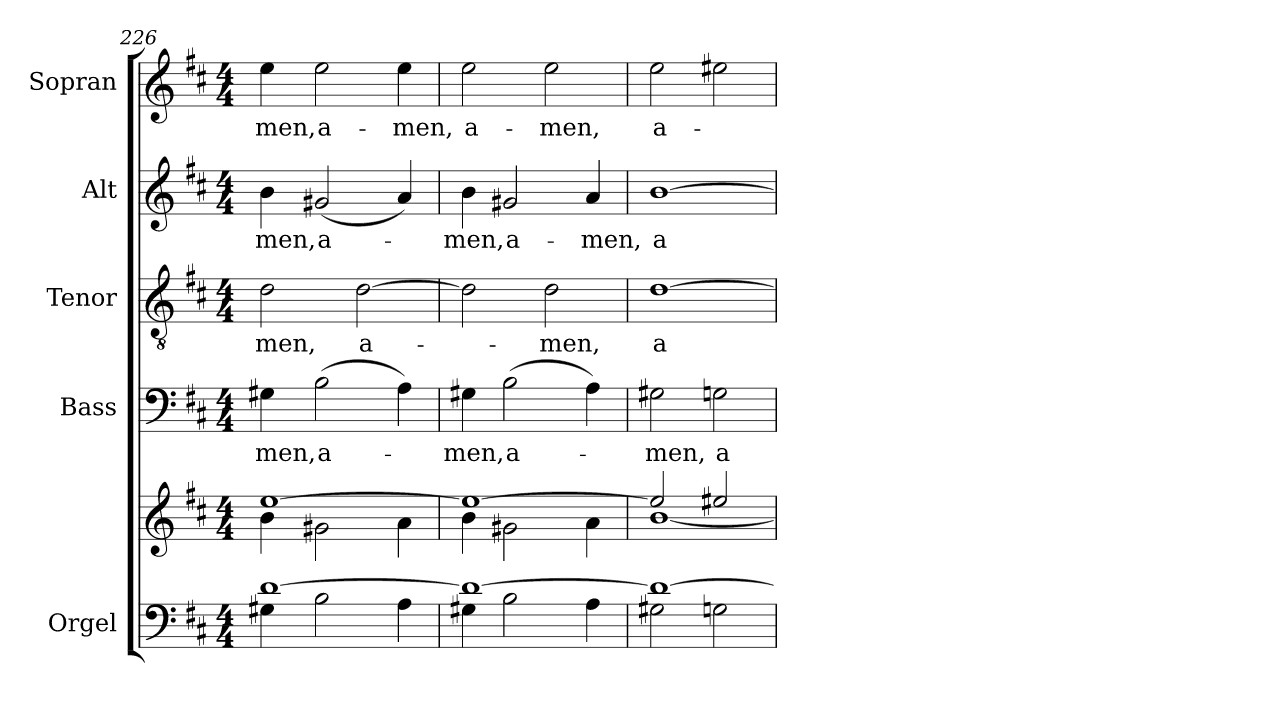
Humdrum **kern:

**kern	**kern	**kern	**text	**kern	**text	**kern	**text	**kern	**text
*part5	*part5	*part4	*part4	*part3	*part3	*part2	*part2	*part1	*part1
*staff6	*staff5	*staff4	*staff4	*staff3	*staff3	*staff2	*staff2	*staff1	*staff1
*I"Orgel	*	*I"Bass	*	*I"Tenor	*	*I"Alt	*	*I"Sopran	*
*I'Org.	*	*I'B	*	*I'T	*	*I'A	*	*I'S	*
*clefF4	*clefG2	*clefF4	*	*clefGv2	*	*clefG2	*	*clefG2	*
*k[f#c#]	*k[f#c#]	*k[f#c#]	*	*k[f#c#]	*	*k[f#c#]	*	*k[f#c#]	*
*D:	*D:	*D:	*	*D:	*	*D:	*	*D:	*
*M4/4	*M4/4	*M4/4	*	*M4/4	*	*M4/4	*	*M4/4	*
=226	=226	=226	=226	=226	=226	=226	=226	=226	=226
*^	*^	*	*	*	*	*	*	*	*
!	!	!	!	!	!LO:LY:b	!	!LO:LY:b	!	!LO:LY:b	!	!LO:LY:b
[>1d	4G#X\	[>1ee	4b\	4G#X\	-men,	2d\	-men,	4b\	-men,	4ee\	-men,
!	!	!	!	!	!LO:LY:b	!	!	!	!LO:LY:b	!	!LO:LY:b
.	2B\	.	2g#X\	(>2B\	a-	.	.	(<2g#X/	a-	2ee\	a-
!	!	!	!	!	!	!	!LO:LY:b	!	!	!	!
.	.	.	.	.	.	[2d\	a-	.	.	.	.
!	!	!	!	!	!	!	!	!	!	!	!LO:LY:b
.	4A\	.	4a\	4A\)	.	.	.	4a/)	.	4ee\	-men,
=227	=227	=227	=227	=227	=227	=227	=227	=227	=227	=227	=227
!	!	!	!	!	!LO:LY:b	!	!	!	!LO:LY:b	!	!LO:LY:b
1d_	4G#X\	1ee_	4b\	4G#X\	-men,	2d\]	.	4b\	-men,	2ee\	a-
!	!	!	!	!	!LO:LY:b	!	!	!	!LO:LY:b	!	!
.	2B\	.	2g#X\	(>2B\	a-	.	.	2g#X/	a-	.	.
!	!	!	!	!	!	!	!LO:LY:b	!	!	!	!LO:LY:b
.	.	.	.	.	.	2d\	-men,	.	.	2ee\	-men,
!	!	!	!	!	!	!	!	!	!LO:LY:b	!	!
.	4A\	.	4a\	4A\)	.	.	.	4a/	-men,	.	.
!!LO:LB:g=z
=228	=228	=228	=228	=228	=228	=228	=228	=228	=228	=228	=228
!	!	!	!	!	!LO:LY:b	!	!LO:LY:b	!	!LO:LY:b	!	!LO:LY:b
1d_	2G#X\	2ee/]	[<1b	2G#X\	-men,	[1d	a-	[1b	a-	2ee\	a-
!	!	!	!	!	!LO:LY:b	!	!	!	!	!	!
.	2Gn\	2ee#X/	.	2Gn\	a-	.	.	.	.	2ee#X\	.
*v	*v	*	*	*	*	*	*	*	*	*	*
*	*v	*v	*	*	*	*	*	*	*	*
=	=	=	=	=	=	=	=	=	=
*-	*-	*-	*-	*-	*-	*-	*-	*-	*-
